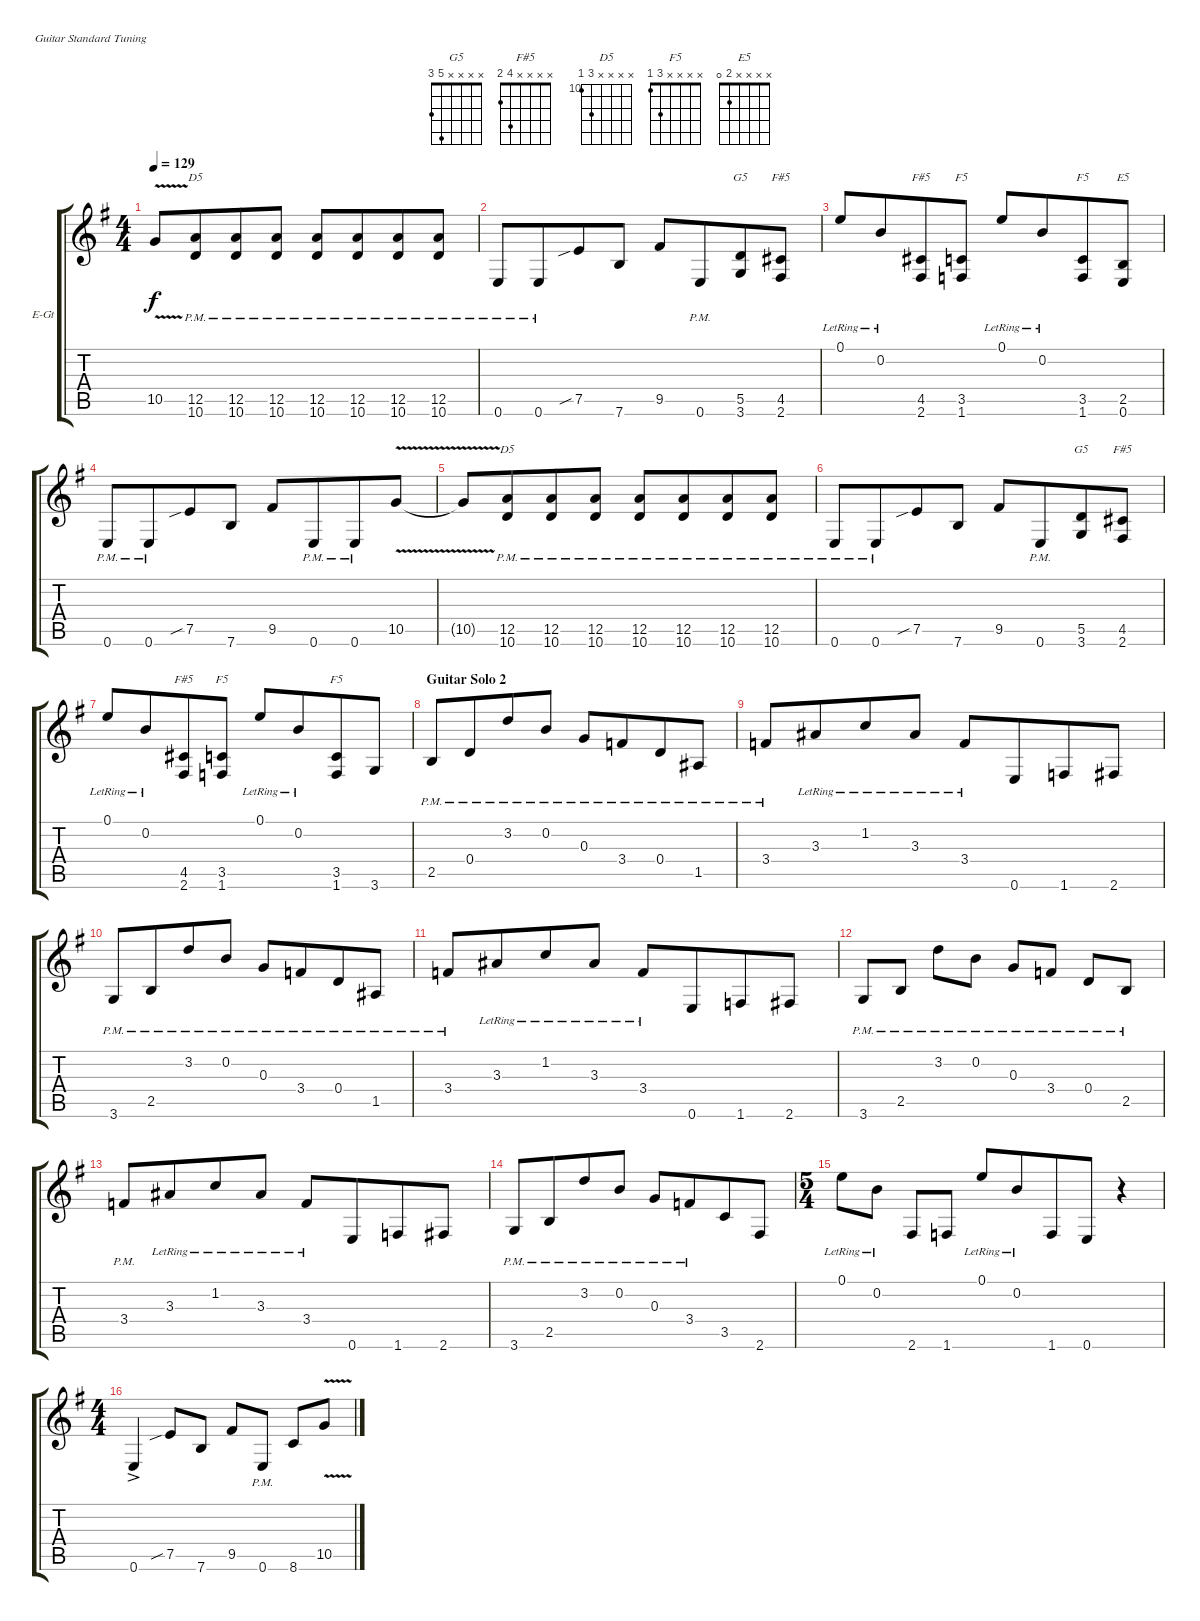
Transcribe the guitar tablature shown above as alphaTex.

\defaultSystemsLayout 4
\bracketExtendMode groupsimilarinstruments
\firstSystemTrackNameOrientation horizontal
\otherSystemsTrackNameOrientation horizontal
\track ("Dave Mustaine" "E-Gt") {instrument distortionguitar}
\staff {score tabs}
\tuning (E4 B3 G3 D3 A2 E2)
\chord ("G5" x x x x 5 3)
\chord ("F#5" x x x x 4 2)
\chord ("D5" x x x x 12 10) {firstfret 10}
\chord ("F5" x x x x 3 1)
\chord ("E5" x x x x 2 0)
\ts (4 4)
\tempo 129
\clef g2
\scale
0.333333
\ks g
10.5{v t}.8{dy f beam merge} (10.6 12.5{pm}).8{ch "D5" beam merge} (10.6 12.5{pm}).8{beam merge} (10.6 12.5{pm}).8 (10.6 12.5{pm}).8{beam merge} (10.6 12.5{pm}).8{beam merge} (10.6 12.5{pm}).8{beam merge} (10.6 12.5{pm}).8 |
\scale
0.333333 0.6{pm}.8{beam merge} 0.6{pm}.8{beam merge} 7.5{sib}.8{beam merge} 7.6.8 9.5.8{beam merge} 0.6{pm}.8{beam merge} (3.6 5.5).8{ch "G5" beam merge} (2.6 4.5).8{ch "F#5"} |
\scale
0.333333 0.1{lr}.8{beam merge} 0.2{lr}.8{beam merge} (2.6 4.5).8{ch "F#5" beam merge} (1.6 3.5).8{ch "F5"} 0.1{lr}.8{beam merge} 0.2{lr}.8{beam merge} (1.6 3.5).8{ch "F5" beam merge} (0.6 2.5).8{ch "E5"} |
\scale
0.333333 0.6{pm}.8{beam merge} 0.6{pm}.8{beam merge} 7.5{sib}.8{beam merge} 7.6.8 9.5.8{beam merge} 0.6{pm}.8{beam merge} 0.6{pm}.8{beam merge} 10.5{v}.8 |
\scale
0.333333 10.5{v t}.8{beam merge} (10.6 12.5{pm}).8{ch "D5" beam merge} (10.6 12.5{pm}).8{beam merge} (10.6 12.5{pm}).8 (10.6 12.5{pm}).8{beam merge} (10.6 12.5{pm}).8{beam merge} (10.6 12.5{pm}).8{beam merge} (10.6 12.5{pm}).8 |
\scale
0.333333 0.6{pm}.8{beam merge} 0.6{pm}.8{beam merge} 7.5{sib}.8{beam merge} 7.6.8 9.5.8{beam merge} 0.6{pm}.8{beam merge} (3.6 5.5).8{ch "G5" beam merge} (2.6 4.5).8{ch "F#5"} |
\scale
0.333333 0.1{lr}.8{beam merge} 0.2{lr}.8{beam merge} (2.6 4.5).8{ch "F#5" beam merge} (3.5 1.6).8{ch "F5"} 0.1{lr}.8{beam merge} 0.2{lr}.8{beam merge} (1.6 3.5).8{ch "F5" beam merge} 3.6.8 |
\section ("" "Guitar Solo 2")
\scale
0.333333 2.5{pm}.8{beam merge} 0.4{pm}.8{beam merge} 3.2{pm}.8 0.2{pm}.8 0.3{pm}.8{beam merge} 3.4{pm}.8{beam merge} 0.4{pm}.8{beam merge} 1.5{pm}.8 |
\scale
0.333333 3.4{pm}.8{beam merge} 3.3{lr}.8{beam merge} 1.2{lr}.8{beam merge} 3.3{lr}.8 3.4{lr}.8{beam merge} 0.6.8{beam merge} 1.6.8{beam merge} 2.6.8 |
\scale
0.333333 3.6{pm}.8{beam merge} 2.5{pm}.8{beam merge} 3.2{pm}.8{beam merge} 0.2{pm}.8 0.3{pm}.8{beam merge} 3.4{pm}.8{beam merge} 0.4{pm}.8{beam merge} 1.5{pm}.8 |
\scale
0.333333 3.4{pm}.8{beam merge} 3.3{lr}.8{beam merge} 1.2{lr}.8{beam merge} 3.3{lr}.8 3.4{lr}.8{beam merge} 0.6.8{beam merge} 1.6.8{beam merge} 2.6.8 |
\scale
0.333333 3.6{pm}.8 2.5{pm}.8 3.2{pm}.8 0.2{pm}.8 0.3{pm}.8 3.4{pm}.8 0.4{pm}.8 2.5{pm}.8 |
\scale
0.333333 3.4{pm}.8{beam merge} 3.3{lr}.8{beam merge} 1.2{lr}.8{beam merge} 3.3{lr}.8 3.4{lr}.8{beam merge} 0.6.8{beam merge} 1.6.8{beam merge} 2.6.8 |
\scale
0.333333 3.6{pm}.8{beam merge} 2.5{pm}.8{beam merge} 3.2{pm}.8{beam merge} 0.2{pm}.8 0.3{pm}.8{beam merge} 3.4{pm}.8{beam merge} 3.5.8{beam merge} 2.6.8 |
\ts (5 4)
\scale
0.333333 0.1{lr}.8 0.2{lr}.8 2.6.8{beam merge} 1.6.8{beam split} 0.1{lr}.8{beam merge} 0.2{lr}.8{beam merge} 1.6.8{beam merge} 0.6.8 r.4 |
\ts (4 4)
\scale
0.333333 0.6{ac}.4 7.5{sib}.8 7.6.8 9.5.8 0.6{pm}.8 8.6.8 10.5{v}.8
